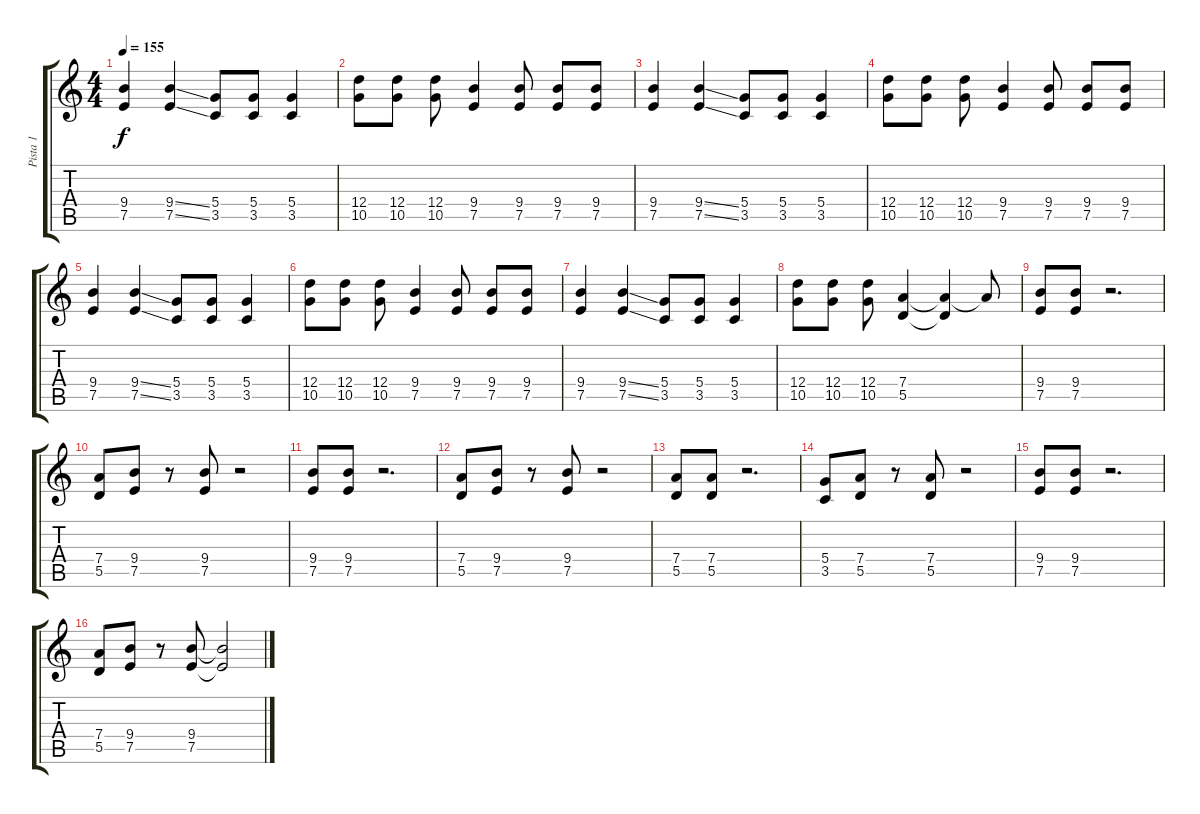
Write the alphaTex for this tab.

\track ("Pista 1" "Pista 1") {instrument distortionguitar}
\staff {score tabs}
\tuning (E4 B3 G3 D3 A2 E2) {hide}
\ts (4 4)
\tempo 155
\clef g2
\ks c
(9.4 7.5).4{dy f} (9.4{ss} 7.5{ss}).4 (5.4 3.5).8 (5.4 3.5).8 (5.4 3.5).4 |
(12.4 10.5).8 (12.4 10.5).8 (12.4 10.5).8 (9.4 7.5).4 (9.4 7.5).8 (9.4 7.5).8 (9.4 7.5).8 |
(9.4 7.5).4 (9.4{ss} 7.5{ss}).4 (5.4 3.5).8 (5.4 3.5).8 (5.4 3.5).4 |
(12.4 10.5).8 (12.4 10.5).8 (12.4 10.5).8 (9.4 7.5).4 (9.4 7.5).8 (9.4 7.5).8 (9.4 7.5).8 |
(9.4 7.5).4 (9.4{ss} 7.5{ss}).4 (5.4 3.5).8 (5.4 3.5).8 (5.4 3.5).4 |
(12.4 10.5).8 (12.4 10.5).8 (12.4 10.5).8 (9.4 7.5).4 (9.4 7.5).8 (9.4 7.5).8 (9.4 7.5).8 |
(9.4 7.5).4 (9.4{ss} 7.5{ss}).4 (5.4 3.5).8 (5.4 3.5).8 (5.4 3.5).4 |
(12.4 10.5).8 (12.4 10.5).8 (12.4 10.5).8 (7.4 5.5).4 (7.4{t} 5.5{t}).4 7.4{t}.8 |
(9.4 7.5).8 (9.4 7.5).8 r.2{d} |
(7.4 5.5).8 (9.4 7.5).8 r.8 (9.4 7.5).8 r.2 |
(9.4 7.5).8 (9.4 7.5).8 r.2{d} |
(7.4 5.5).8 (9.4 7.5).8 r.8 (9.4 7.5).8 r.2 |
(7.4 5.5).8 (7.4 5.5).8 r.2{d} |
(5.4 3.5).8 (7.4 5.5).8 r.8 (7.4 5.5).8 r.2 |
(9.4 7.5).8 (9.4 7.5).8 r.2{d} |
(7.4 5.5).8 (9.4 7.5).8 r.8 (9.4 7.5).8 (9.4{t} 7.5{t}).2
